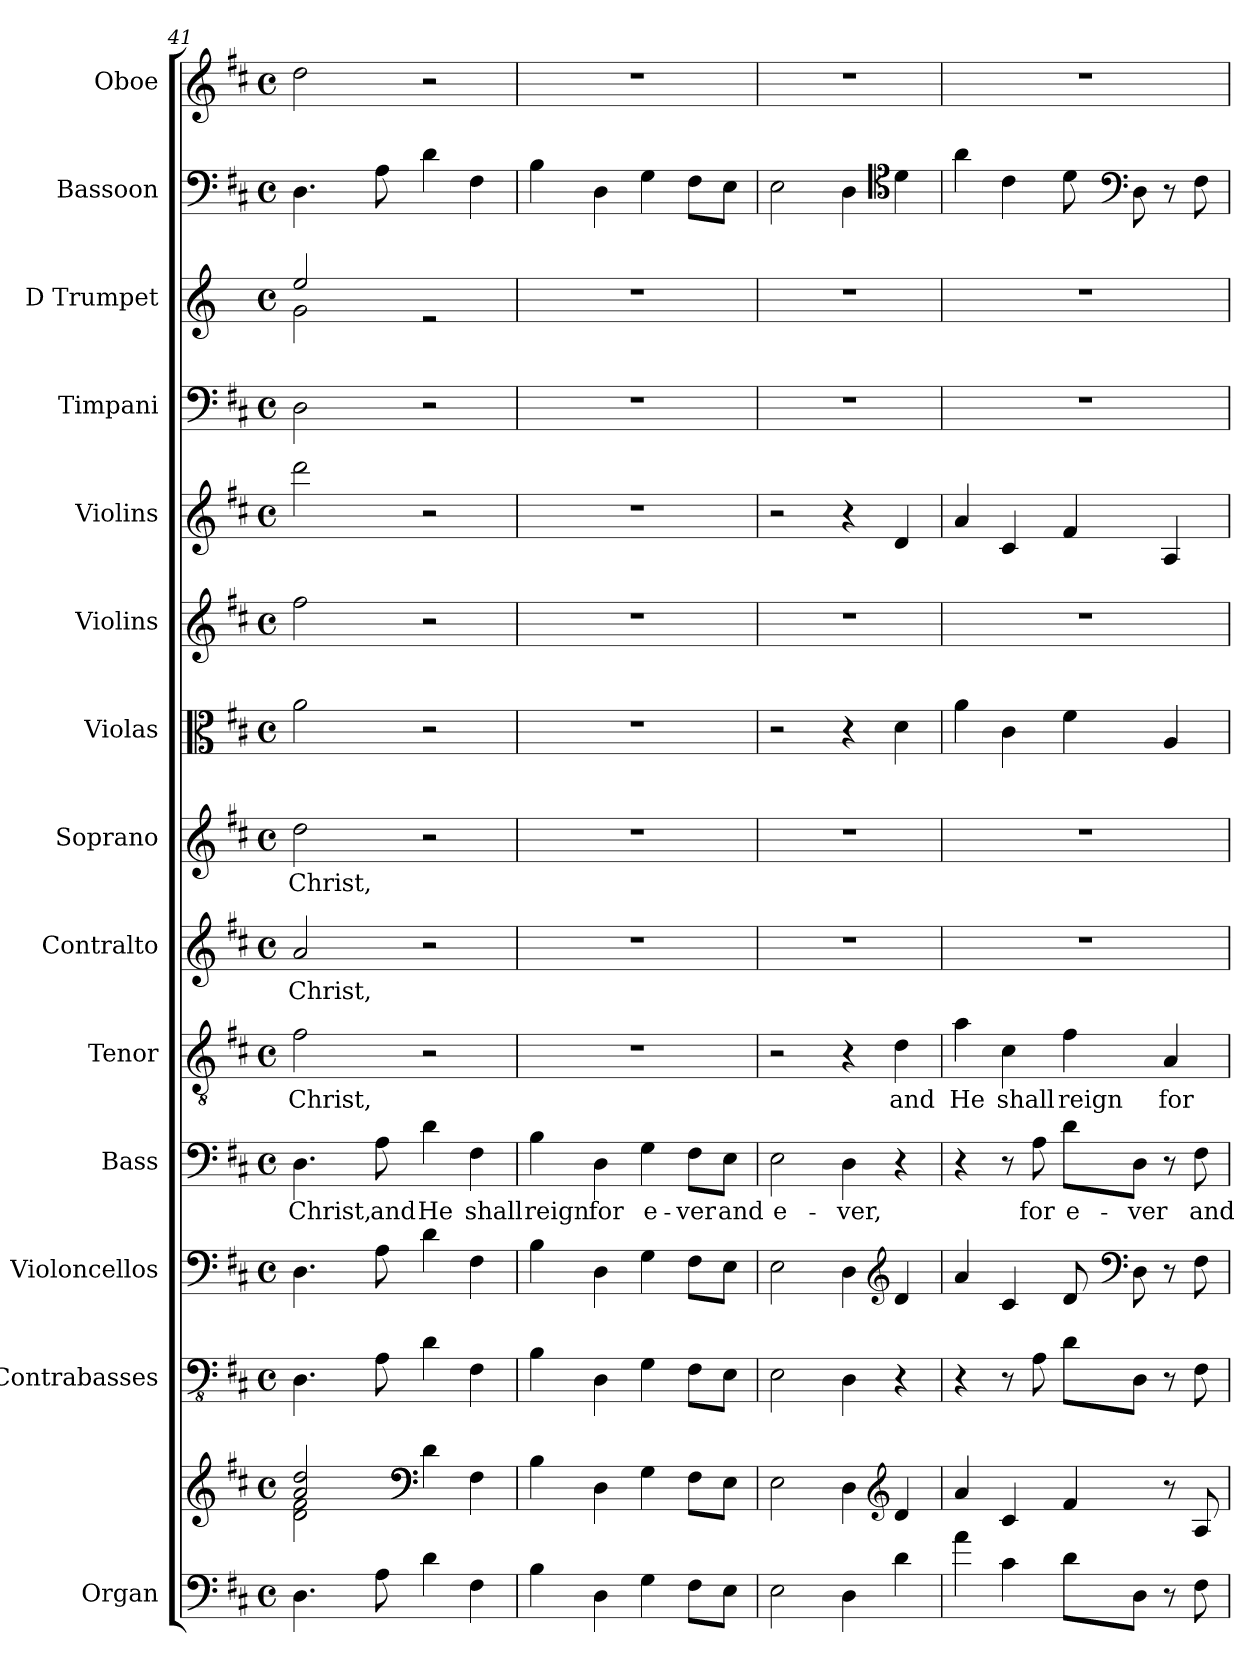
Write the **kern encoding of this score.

**kern	**kern	**kern	**kern	**kern	**text	**kern	**text	**kern	**text	**kern	**text	**kern	**kern	**kern	**kern	**kern	**kern	**kern
*part14	*part14	*part13	*part12	*part11	*part11	*part10	*part10	*part9	*part9	*part8	*part8	*part7	*part6	*part5	*part4	*part3	*part2	*part1
*staff15	*staff14	*staff13	*staff12	*staff11	*staff11	*staff10	*staff10	*staff9	*staff9	*staff8	*staff8	*staff7	*staff6	*staff5	*staff4	*staff3	*staff2	*staff1
*I"Organ	*	*I"Contrabasses	*I"Violoncellos	*I"Bass	*	*I"Tenor	*	*I"Contralto	*	*I"Soprano	*	*I"Violas	*I"Violins	*I"Violins	*I"Timpani	*I"D Trumpet	*I"Bassoon	*I"Oboe
*I'Org.	*	*I'Cbs.	*I'Vcs.	*I'B.	*	*I'T.	*	*I'Contr.	*	*I'S.	*	*I'Vlas.	*I'Vlns.	*I'Vlns.	*I'Timp.	*I'D Tpt.	*I'Bsn.	*I'Ob.
*clefF4	*clefG2	*clefFv4	*clefF4	*clefF4	*	*clefGv2	*	*clefG2	*	*clefG2	*	*clefC3	*clefG2	*clefG2	*clefF4	*clefG2	*clefF4	*clefG2
*	*	*	*	*	*	*	*	*	*	*	*	*	*	*	*	*ITrd-1c-2	*	*
*k[f#c#]	*k[f#c#]	*k[f#c#]	*k[f#c#]	*k[f#c#]	*	*k[f#c#]	*	*k[f#c#]	*	*k[f#c#]	*	*k[f#c#]	*k[f#c#]	*k[f#c#]	*k[f#c#]	*k[f#c#]	*k[f#c#]	*k[f#c#]
*M4/4	*M4/4	*M4/4	*M4/4	*M4/4	*	*M4/4	*	*M4/4	*	*M4/4	*	*M4/4	*M4/4	*M4/4	*M4/4	*M4/4	*M4/4	*M4/4
*met(c)	*met(c)	*met(c)	*met(c)	*met(c)	*	*met(c)	*	*met(c)	*	*met(c)	*	*met(c)	*met(c)	*met(c)	*met(c)	*met(c)	*met(c)	*met(c)
=41	=41	=41	=41	=41	=41	=41	=41	=41	=41	=41	=41	=41	=41	=41	=41	=41	=41	=41
*	*^	*	*	*	*	*	*	*	*	*	*	*	*	*	*	*^	*	*
4.D\	2a/ 2dd/	2d\ 2f#\	4.DD\	4.D\	4.D\	Christ,	2f#\	Christ,	2a/	Christ,	2dd\	Christ,	2a\	2ff#\	2ddd\	2D\	2ff#/	2a\	4.D\	2dd\
8A\	.	.	8AA\	8A\	8A\	and	.	.	.	.	.	.	.	.	.	.	.	.	8A\	.
*	*clefF4	*	*	*	*	*	*	*	*	*	*	*	*	*	*	*	*	*	*	*
4d\	4d\	2ryy	4D\	4d\	4d\	He	2r	.	2r	.	2r	.	2r	2r	2r	2r	2re	2ryy	4d\	2r
4F#\	4F#\	.	4FF#\	4F#\	4F#\	shall	.	.	.	.	.	.	.	.	.	.	.	.	4F#\	.
*	*v	*v	*	*	*	*	*	*	*	*	*	*	*	*	*	*	*v	*v	*	*
=42	=42	=42	=42	=42	=42	=42	=42	=42	=42	=42	=42	=42	=42	=42	=42	=42	=42	=42
4B\	4B\	4BB\	4B\	4B\	reign	1r	.	1r	.	1r	.	1r	1r	1r	1r	1r	4B\	1r
4D\	4D\	4DD\	4D\	4D\	for	.	.	.	.	.	.	.	.	.	.	.	4D\	.
4G\	4G\	4GG\	4G\	4G\	e-	.	.	.	.	.	.	.	.	.	.	.	4G\	.
8F#\L	8F#\L	8FF#\L	8F#\L	8F#\L	-ver	.	.	.	.	.	.	.	.	.	.	.	8F#\L	.
8E\J	8E\J	8EE\J	8E\J	8E\J	and	.	.	.	.	.	.	.	.	.	.	.	8E\J	.
=43	=43	=43	=43	=43	=43	=43	=43	=43	=43	=43	=43	=43	=43	=43	=43	=43	=43	=43
2E\	2E\	2EE\	2E\	2E\	e-	2r	.	1r	.	1r	.	2r	1r	2r	1r	1r	2E\	1r
4D\	4D\	4DD\	4D\	4D\	-ver,	4r	.	.	.	.	.	4r	.	4r	.	.	4D\	.
*	*clefG2	*	*clefG2	*	*	*	*	*	*	*	*	*	*	*	*	*	*clefC4	*
4d\	4d/	4r	4d/	4r	.	4d\	and	.	.	.	.	4d\	.	4d/	.	.	4d\	.
!!LO:PB:g=z
=44	=44	=44	=44	=44	=44	=44	=44	=44	=44	=44	=44	=44	=44	=44	=44	=44	=44	=44
4a\	4a/	4r	4a/	4r	.	4a\	He	1r	.	1r	.	4a\	1r	4a/	1r	1r	4a\	1r
4c#\	4c#/	8r	4c#/	8r	.	4c#\	shall	.	.	.	.	4c#\	.	4c#/	.	.	4c#\	.
.	.	8AA\	.	8A\	for	.	.	.	.	.	.	.	.	.	.	.	.	.
8d\L	4f#/	8D\L	8d/	8d\L	e-	4f#\	reign	.	.	.	.	4f#\	.	4f#/	.	.	8d\	.
*	*	*	*clefF4	*	*	*	*	*	*	*	*	*	*	*	*	*	*clefF4	*
8D\J	.	8DD\J	8D\	8D\J	-ver	.	.	.	.	.	.	.	.	.	.	.	8D\	.
8r	8r	8r	8r	8r	.	4A/	for	.	.	.	.	4A/	.	4A/	.	.	8r	.
8F#\	8A/	8FF#\	8F#\	8F#\	and	.	.	.	.	.	.	.	.	.	.	.	8F#\	.
=	=	=	=	=	=	=	=	=	=	=	=	=	=	=	=	=	=	=
*-	*-	*-	*-	*-	*-	*-	*-	*-	*-	*-	*-	*-	*-	*-	*-	*-	*-	*-
